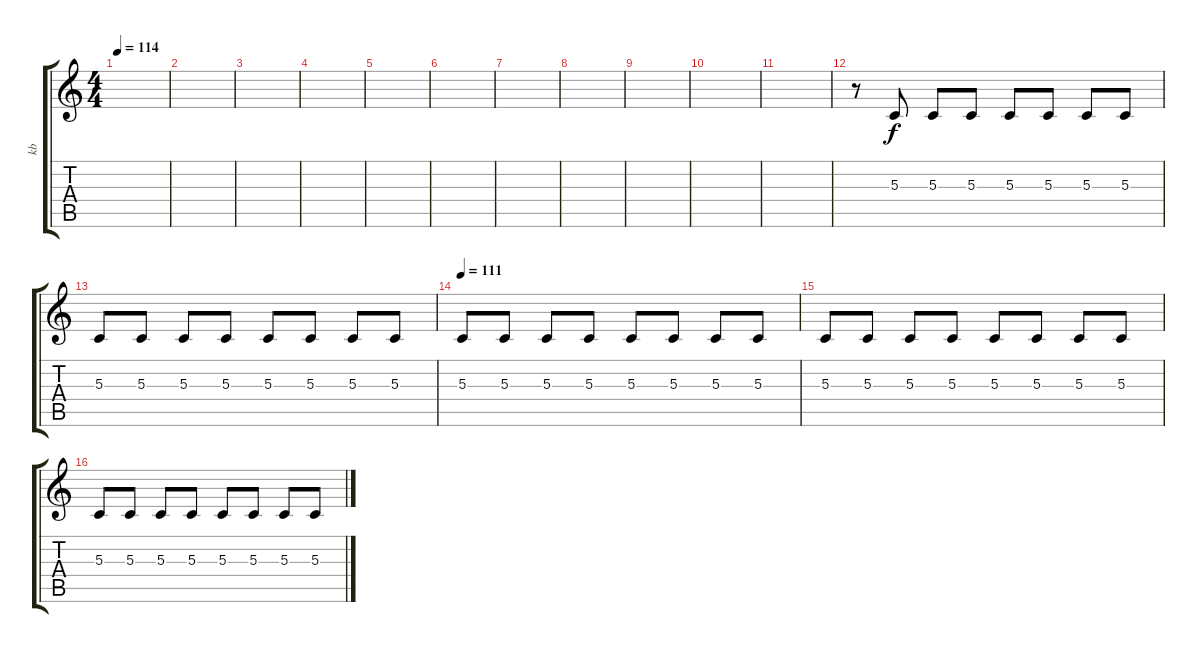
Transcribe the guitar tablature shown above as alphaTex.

\track ("kb" "kb") {instrument fx8scifi}
\staff {score tabs}
\tuning (E4 B3 G3 D3 A2 E2) {hide}
\ts (4 4)
\tempo 114
\clef g2
\ks c
|
|
|
|
|
|
|
|
|
|
|
r.8 5.3.8 5.3.8 5.3.8 5.3.8 5.3.8 5.3.8 5.3.8 |
5.3.8 5.3.8 5.3.8 5.3.8 5.3.8 5.3.8 5.3.8 5.3.8 |
\tempo 111
5.3.8 5.3.8 5.3.8 5.3.8 5.3.8 5.3.8 5.3.8 5.3.8 |
5.3.8 5.3.8 5.3.8 5.3.8 5.3.8 5.3.8 5.3.8 5.3.8 |
5.3.8 5.3.8 5.3.8 5.3.8 5.3.8 5.3.8 5.3.8 5.3.8
